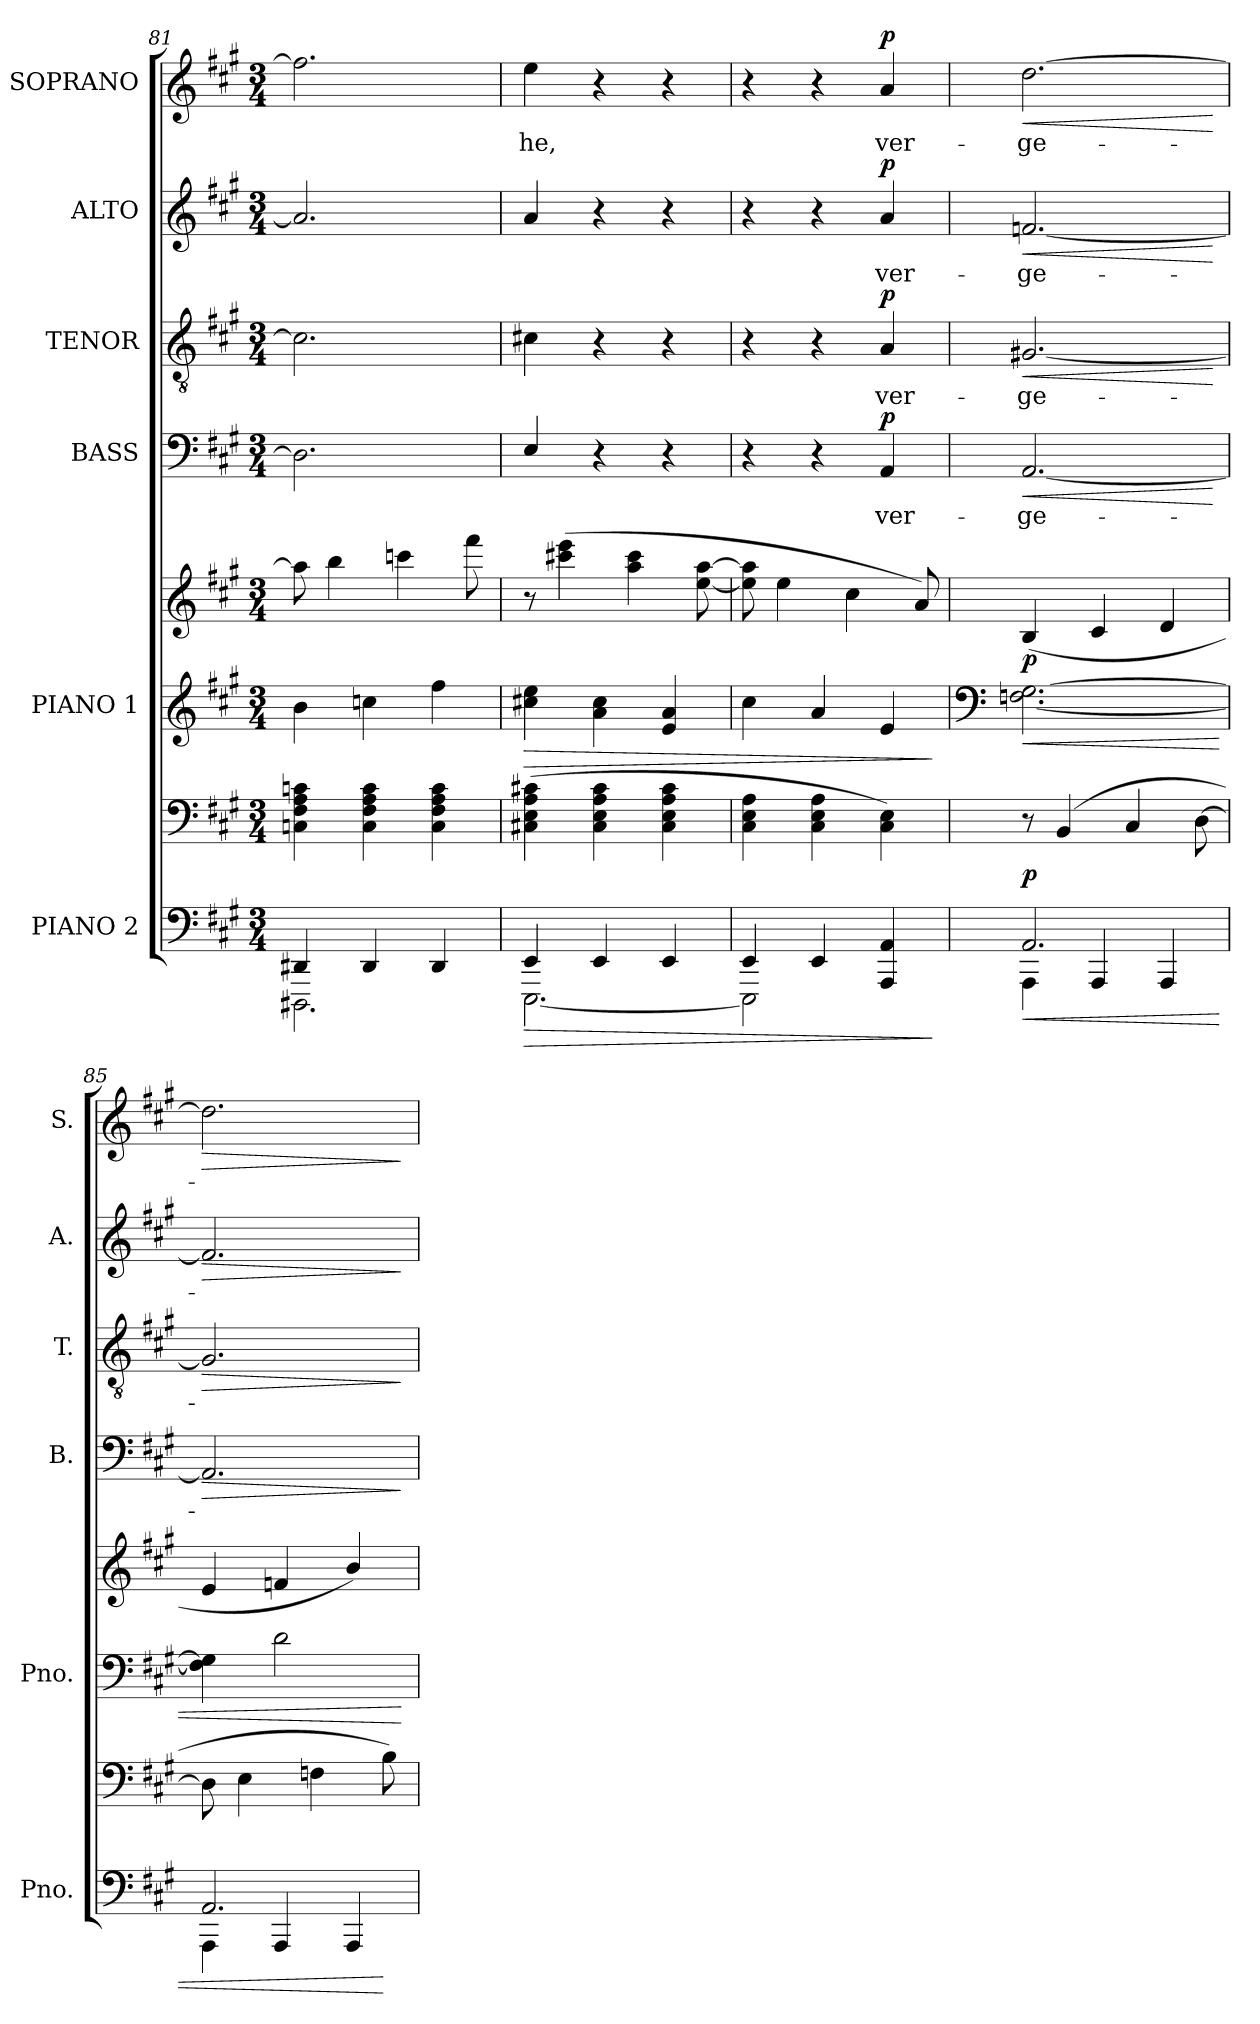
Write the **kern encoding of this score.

**kern	**kern	**dynam	**kern	**kern	**dynam	**kern	**text	**dynam	**kern	**text	**dynam	**kern	**text	**dynam	**kern	**text	**dynam
*part6	*part6	*part6	*part5	*part5	*part5	*part4	*part4	*part4	*part3	*part3	*part3	*part2	*part2	*part2	*part1	*part1	*part1
*staff8	*staff7	*staff7/8	*staff6	*staff5	*staff5/6	*staff4	*staff4	*staff4	*staff3	*staff3	*staff3	*staff2	*staff2	*staff2	*staff1	*staff1	*staff1
*I"PIANO 2	*	*	*I"PIANO 1	*	*	*I"BASS	*	*	*I"TENOR	*	*	*I"ALTO	*	*	*I"SOPRANO	*	*
*I'Pno.	*	*	*I'Pno.	*	*	*I'B.	*	*	*I'T.	*	*	*I'A.	*	*	*I'S.	*	*
*clefF4	*clefF4	*	*clefG2	*clefG2	*	*clefF4	*	*	*clefGv2	*	*	*clefG2	*	*	*clefG2	*	*
*	*	*	*	*	*	*	*	*	*ITrd7c12	*	*	*	*	*	*	*	*
*k[f#c#g#]	*k[f#c#g#]	*	*k[f#c#g#]	*k[f#c#g#]	*	*k[f#c#g#]	*	*	*k[f#c#g#]	*	*	*k[f#c#g#]	*	*	*k[f#c#g#]	*	*
*A:	*A:	*	*A:	*A:	*	*A:	*	*	*A:	*	*	*A:	*	*	*A:	*	*
*M3/4	*M3/4	*	*M3/4	*M3/4	*	*M3/4	*	*	*M3/4	*	*	*M3/4	*	*	*M3/4	*	*
=81	=81	=81	=81	=81	=81	=81	=81	=81	=81	=81	=81	=81	=81	=81	=81	=81	=81
*^	*	*	*	*	*	*	*	*	*	*	*	*	*	*	*	*	*
4DD#Xi/	2.DDD#Xi\	4Cni\ 4F#i 4Ai 4cni	.	4bi\	8aai\]	.	2.D#i\]	.	.	2.Ci\]	.	.	2.ai/]	.	.	2.ff#i\]	.	.
.	.	.	.	.	4bbi\	.	.	.	.	.	.	.	.	.	.	.	.	.
4DD#i/	.	4Ci\ 4F#i 4Ai 4ci	.	4ccni\	.	.	.	.	.	.	.	.	.	.	.	.	.	.
.	.	.	.	.	4cccni\	.	.	.	.	.	.	.	.	.	.	.	.	.
4DD#i/	.	4Ci\ 4F#i 4Ai 4ci	.	4ff#i\	.	.	.	.	.	.	.	.	.	.	.	.	.	.
.	.	.	.	.	8fff#i\	.	.	.	.	.	.	.	.	.	.	.	.	.
!!LO:LB:g=z
=82	=82	=82	=82	=82	=82	=82	=82	=82	=82	=82	=82	=82	=82	=82	=82	=82	=82	=82
!	!	!	!LO:HP:b=2	!	!	!LO:HP:b=2	!	!	!	!	!	!	!	!	!	!	!	!
!	!	!	!	!	!	!	!	!	!	!	!	!	!	!	!	!	!LO:LY:b:color=#000000	!
4EEi/	[2.EEEi\	(4C#Xi\ 4Ei 4Ai 4c#Xi	>	4cc#Xi\ 4eei	8r	>	4Ei/	.	.	4C#Xi\	.	.	4ai/	.	.	4eei\	-he,	.
.	.	.	.	.	(4ccc#Xi\ 4eeei	.	.	.	.	.	.	.	.	.	.	.	.	.
4EEi/	.	4C#i\ 4Ei 4Ai 4c#i	.	4ai\ 4cc#i	.	.	4r	.	.	4r	.	.	4r	.	.	4r	.	.
.	.	.	.	.	4aai\ 4ccc#i	.	.	.	.	.	.	.	.	.	.	.	.	.
4EEi/	.	4C#i\ 4Ei 4Ai 4c#i	.	4ei/ 4ai	.	.	4r	.	.	4r	.	.	4r	.	.	4r	.	.
.	.	.	.	.	[8eei\ [8aai	.	.	.	.	.	.	.	.	.	.	.	.	.
=83	=83	=83	=83	=83	=83	=83	=83	=83	=83	=83	=83	=83	=83	=83	=83	=83	=83	=83
4EEi/	2EEEi\]	4C#i\ 4Ei 4Ai	.	4cc#i\	8eei\] 8aai]	.	4r	.	.	4r	.	.	4r	.	.	4r	.	.
.	.	.	.	.	4eei\	.	.	.	.	.	.	.	.	.	.	.	.	.
4EEi/	.	4C#i\ 4Ei 4Ai	.	4ai/	.	.	4r	.	.	4r	.	.	4r	.	.	4r	.	.
.	.	.	.	.	4cc#i\	.	.	.	.	.	.	.	.	.	.	.	.	.
!	!	!	!	!	!	!	!	!LO:LY:b:color=#000000	!	!	!	!	!	!	!	!	!	!
!	!	!	!	!	!	!	!	!	!	!	!LO:LY:b:color=#000000	!	!	!	!	!	!	!
!	!	!	!	!	!	!	!	!	!	!	!	!	!	!LO:LY:b:color=#000000	!	!	!	!
!	!	!	!	!	!	!	!	!	!	!	!	!	!	!	!	!	!LO:LY:b:color=#000000	!
4AAAi/ 4AAi	4ryy	4C#i\ 4Ei)	.	4ei/	.	.	4AAi/	-ver-	p	4AAi/	-ver-	p	4ai/	-ver-	p	4ai/	ver-	p
.	.	.	.	.	8ai/)	.	.	.	.	.	.	.	.	.	.	.	.	.
*v	*v	*	*	*	*	*	*	*	*	*	*	*	*	*	*	*	*	*
.	.	]	.	.	]	.	.	.	.	.	.	.	.	.	.	.	.
=84	=84	=84	=84	=84	=84	=84	=84	=84	=84	=84	=84	=84	=84	=84	=84	=84	=84
*	*	*	*clefF4	*	*	*	*	*	*	*	*	*	*	*	*	*	*
!	!	!LO:HP:b=2	!	!	!	!	!	!	!	!	!	!	!	!	!	!	!
*^	*	*	*	*	*	*	*	*	*	*	*	*	*	*	*	*	*
!	!	!	!LO:HP:n=1:b	!	!	!LO:HP:b=2	!	!	!	!	!	!	!	!	!	!	!	!
!	!	!	!	!	!	!	!	!LO:LY:b:color=#000000	!LO:HP:b	!	!	!	!	!	!	!	!	!
!	!	!	!	!	!	!	!	!	!	!	!LO:LY:b:color=#000000	!LO:HP:b	!	!	!	!	!	!
!	!	!	!	!	!	!	!	!	!	!	!	!	!	!LO:LY:b:color=#000000	!LO:HP:b	!	!	!
!	!	!	!	!	!	!	!	!	!	!	!	!	!	!	!	!	!LO:LY:b:color=#000000	!LO:HP:b
2.AAi/	4AAAi\	8r	< < p	[2.Fni\ [2.G#i	(4Bi/	< p	[2.AAi/	-ge-	<	[2.GG#Xi/	-ge-	<	[2.fni/	-ge-	<	[2.ddi\	-ge-	<
.	.	(4BBi/	.	.	.	.	.	.	.	.	.	.	.	.	.	.	.	.
.	4AAAi/	.	.	.	4c#i/	.	.	.	.	.	.	.	.	.	.	.	.	.
.	.	4C#i/	.	.	.	.	.	.	.	.	.	.	.	.	.	.	.	.
.	4AAAi/	.	.	.	4di/	.	.	.	.	.	.	.	.	.	.	.	.	.
.	.	[8Di\	.	.	.	.	.	.	.	.	.	.	.	.	.	.	.	.
*v	*v	*	*	*	*	*	*	*	*	*	*	*	*	*	*	*	*	*
.	.	.	.	.	.	.	.	[	.	.	[	.	.	[	.	.	[
=85	=85	=85	=85	=85	=85	=85	=85	=85	=85	=85	=85	=85	=85	=85	=85	=85	=85
*^	*	*	*	*	*	*	*	*	*	*	*	*	*	*	*	*	*
!	!	!	!	!	!	!	!	!	!LO:HP:b	!	!	!LO:HP:b	!	!	!LO:HP:b	!	!	!LO:HP:b
2.AAi/	4AAAi\	8Di\]	.	4Fi\] 4G#i]	4ei/	.	2.AAi/]	.	>	2.GG#i/]	.	>	2.fi/]	.	>	2.ddi\]	.	>
.	.	4Ei\	.	.	.	.	.	.	.	.	.	.	.	.	.	.	.	.
.	4AAAi/	.	.	2di\	4fni/	.	.	.	.	.	.	.	.	.	.	.	.	.
.	.	4Fni\	.	.	.	.	.	.	.	.	.	.	.	.	.	.	.	.
.	4AAAi/	.	.	.	4bi/)	.	.	.	.	.	.	.	.	.	.	.	.	.
.	.	8Bi\)	[	.	.	.	.	.	.	.	.	.	.	.	.	.	.	.
*v	*v	*	*	*	*	*	*	*	*	*	*	*	*	*	*	*	*	*
.	.	[	.	.	[	.	.	]	.	.	]	.	.	]	.	.	]
=	=	=	=	=	=	=	=	=	=	=	=	=	=	=	=	=	=
*-	*-	*-	*-	*-	*-	*-	*-	*-	*-	*-	*-	*-	*-	*-	*-	*-	*-
